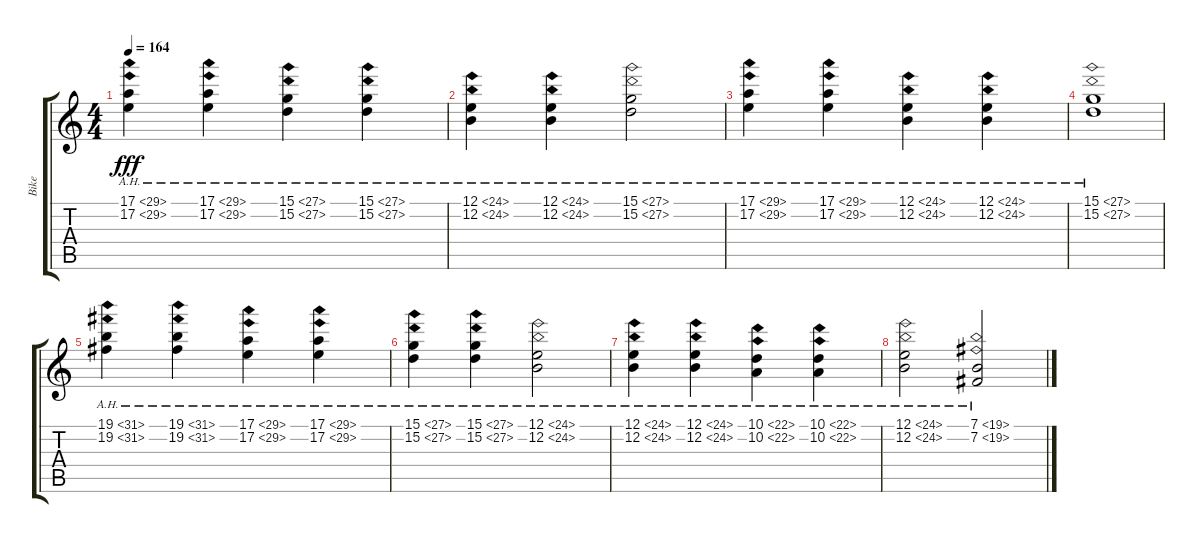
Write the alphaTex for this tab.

\track ("Bike" "Bike") {instrument electricpiano1}
\staff {score tabs}
\tuning (E4 B3 G3 D3 A2 E2) {hide}
\ts (4 4)
\tempo 164
\clef g2
\ks c
(17.1{ah 12} 17.2{ah 12}).4{dy fff} (17.1{ah 12} 17.2{ah 12}).4 (15.1{ah 12} 15.2{ah 12}).4 (15.1{ah 12} 15.2{ah 12}).4 |
(12.1{ah 12} 12.2{ah 12}).4 (12.1{ah 12} 12.2{ah 12}).4 (15.1{ah 12} 15.2{ah 12}).2 |
(17.1{ah 12} 17.2{ah 12}).4 (17.1{ah 12} 17.2{ah 12}).4 (12.1{ah 12} 12.2{ah 12}).4 (12.1{ah 12} 12.2{ah 12}).4 |
(15.1{ah 12} 15.2{ah 12}).1 |
(19.1{ah 12} 19.2{ah 12}).4 (19.1{ah 12} 19.2{ah 12}).4 (17.1{ah 12} 17.2{ah 12}).4 (17.1{ah 12} 17.2{ah 12}).4 |
(15.1{ah 12} 15.2{ah 12}).4 (15.1{ah 12} 15.2{ah 12}).4 (12.1{ah 12} 12.2{ah 12}).2 |
(12.1{ah 12} 12.2{ah 12}).4 (12.1{ah 12} 12.2{ah 12}).4 (10.1{ah 12} 10.2{ah 12}).4 (10.1{ah 12} 10.2{ah 12}).4 |
(12.1{ah 12} 12.2{ah 12}).2 (7.1{ah 12} 7.2{ah 12}).2
